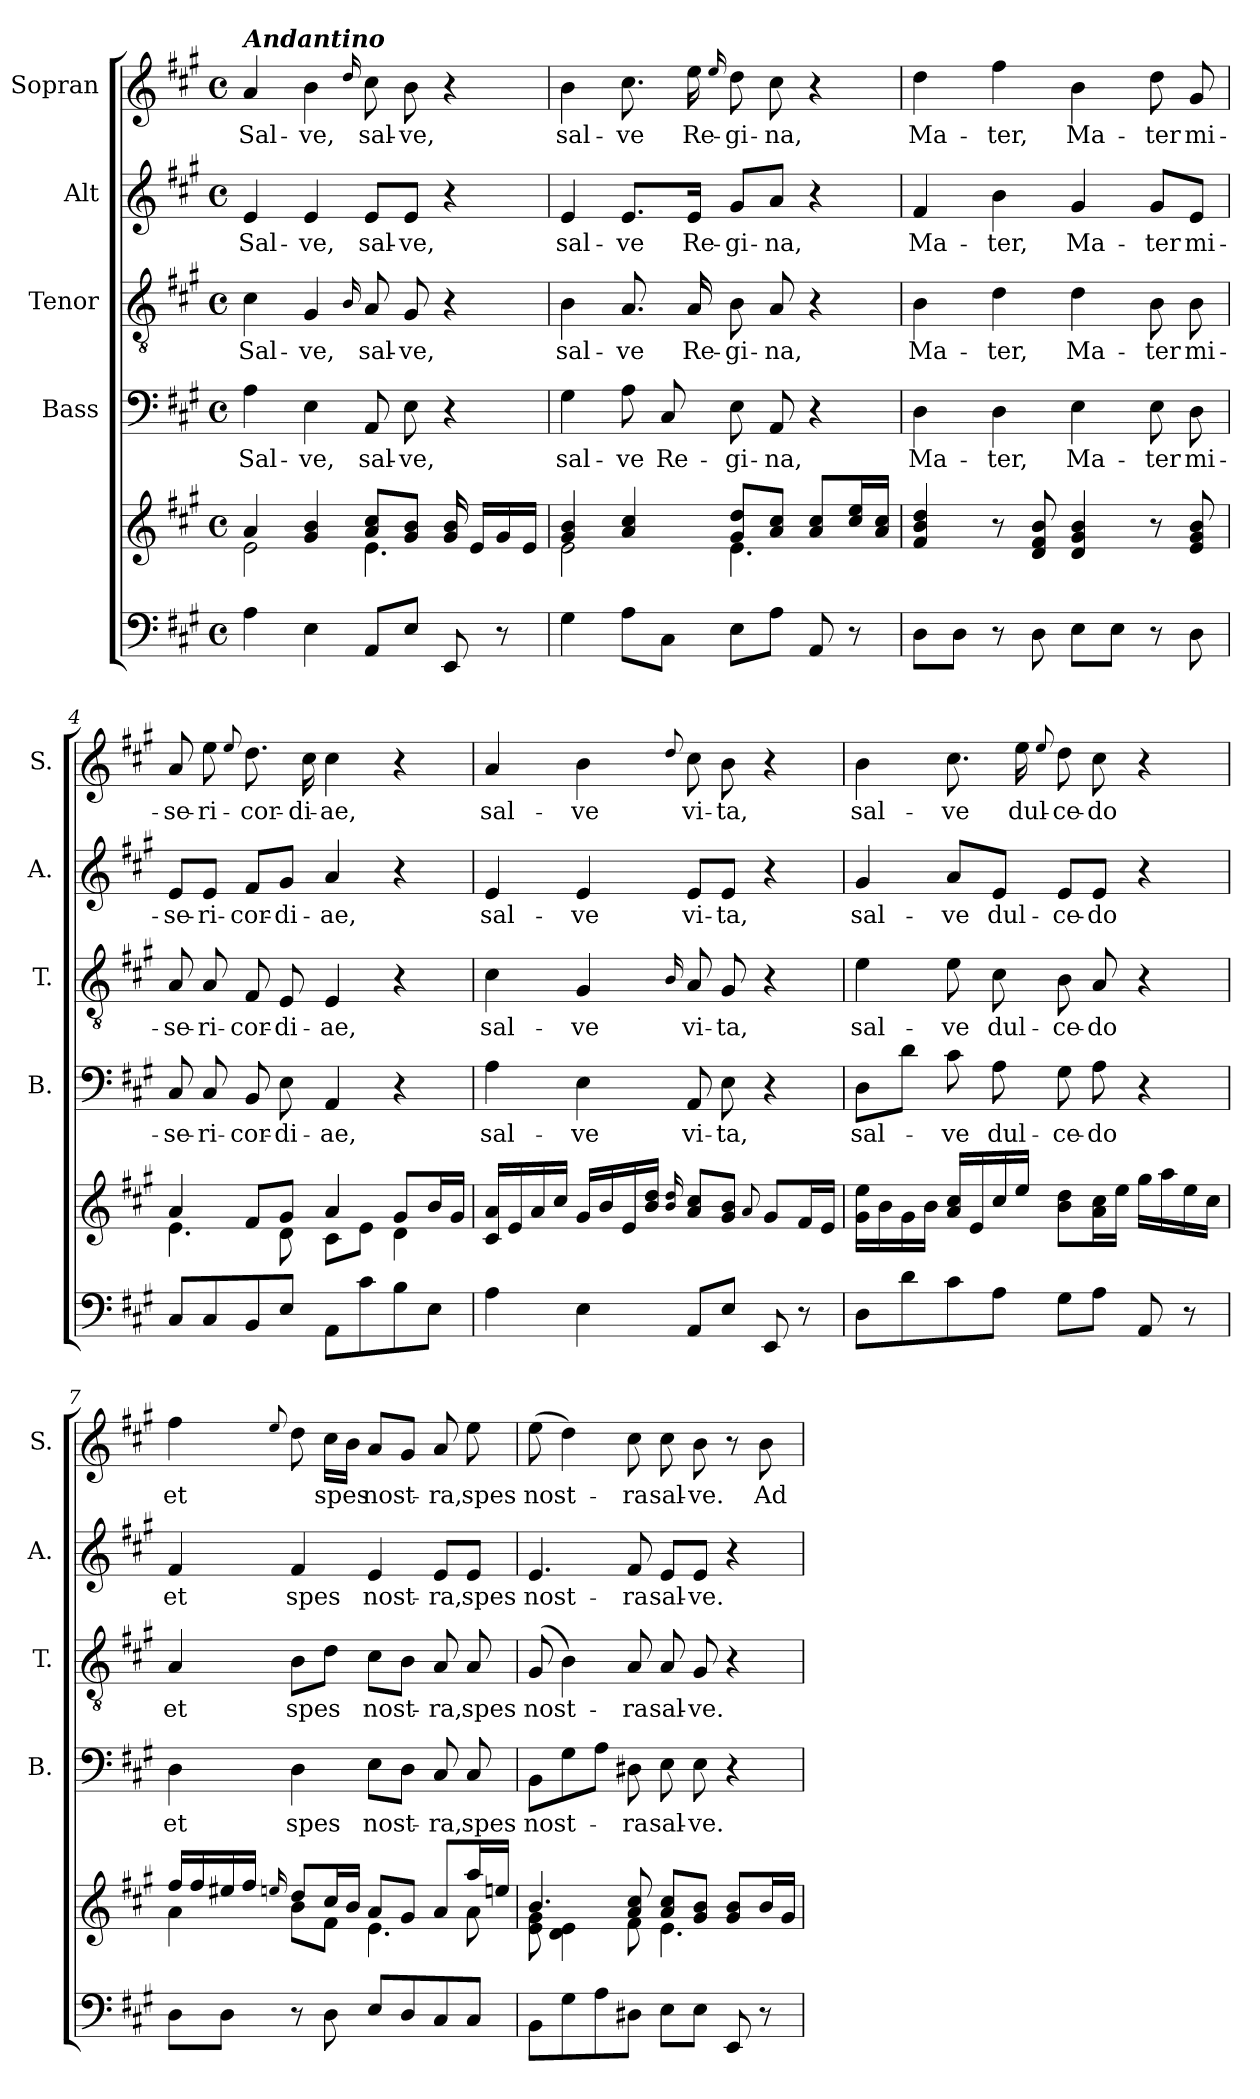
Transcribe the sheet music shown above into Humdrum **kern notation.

**kern	**kern	**kern	**text	**kern	**text	**kern	**text	**kern	**text
*part5	*part5	*part4	*part4	*part3	*part3	*part2	*part2	*part1	*part1
*staff6	*staff5	*staff4	*staff4	*staff3	*staff3	*staff2	*staff2	*staff1	*staff1
*	*	*I"Bass	*	*I"Tenor	*	*I"Alt	*	*I"Sopran	*
*	*	*I'B.	*	*I'T.	*	*I'A.	*	*I'S.	*
*clefF4	*clefG2	*clefF4	*	*clefGv2	*	*clefG2	*	*clefG2	*
*k[f#c#g#]	*k[f#c#g#]	*k[f#c#g#]	*	*k[f#c#g#]	*	*k[f#c#g#]	*	*k[f#c#g#]	*
*A:	*A:	*A:	*	*A:	*	*A:	*	*A:	*
*M4/4	*M4/4	*M4/4	*	*M4/4	*	*M4/4	*	*M4/4	*
*met(c)	*met(c)	*met(c)	*	*met(c)	*	*met(c)	*	*met(c)	*
=1	=1	=1	=1	=1	=1	=1	=1	=1	=1
*	*^	*	*	*	*	*	*	*	*
!	!	!	!	!	!	!	!	!	!LO:TX:a:Bi:t=Andantino	!
!	!	!	!	!LO:LY:b	!	!LO:LY:b	!	!LO:LY:b	!	!LO:LY:b
4A\	4a/	2e\	4A\	Sal-	4c#\	Sal-	4e/	Sal-	4a/	Sal-
!	!	!	!	!LO:LY:b	!	!LO:LY:b	!	!LO:LY:b	!	!LO:LY:b
4E\	4g#/ 4b/	.	4E\	-ve,	4G#/	-ve,	4e/	-ve,	4b\	-ve,
.	.	.	.	.	16qqB/	.	.	.	16qqdd/	.
!	!	!	!	!LO:LY:b	!	!LO:LY:b	!	!LO:LY:b	!	!LO:LY:b
8AA/L	8a/ 8cc#/L	4.e\	8AA/	sal-	8A/	sal-	8e/L	sal-	8cc#\	sal-
!	!	!	!	!LO:LY:b	!	!LO:LY:b	!	!LO:LY:b	!	!LO:LY:b
8E/J	8g#/ 8b/J	.	8E\	-ve,	8G#/	-ve,	8e/J	-ve,	8b\	-ve,
8EE/	16g#/ 16b/	.	4r	.	4r	.	4r	.	4r	.
.	16e/LL	.	.	.	.	.	.	.	.	.
8r	16g#/	8ryy	.	.	.	.	.	.	.	.
.	16e/JJ	.	.	.	.	.	.	.	.	.
=2	=2	=2	=2	=2	=2	=2	=2	=2	=2	=2
!	!	!	!	!LO:LY:b	!	!LO:LY:b	!	!LO:LY:b	!	!LO:LY:b
4G#\	4g#/ 4b/	2e\	4G#\	sal-	4B\	sal-	4e/	sal-	4b\	sal-
!	!	!	!	!LO:LY:b	!	!LO:LY:b	!	!LO:LY:b	!	!LO:LY:b
8A\L	4a/ 4cc#/	.	8A\	-ve	8.A/	-ve	8.e/L	-ve	8.cc#\	-ve
!	!	!	!	!LO:LY:b	!	!	!	!	!	!
8C#\J	.	.	8C#/	Re-	.	.	.	.	.	.
!	!	!	!	!	!	!LO:LY:b	!	!LO:LY:b	!	!LO:LY:b
.	.	.	.	.	16A/	Re-	16e/Jk	Re-	16ee\	Re-
.	.	.	.	.	.	.	.	.	16qqee/	.
!	!	!	!	!LO:LY:b	!	!LO:LY:b	!	!LO:LY:b	!	!LO:LY:b
8E\L	8g#/ 8dd/L	4.e\	8E\	-gi-	8B\	-gi-	8g#/L	-gi-	8dd\	-gi-
!	!	!	!	!LO:LY:b	!	!LO:LY:b	!	!LO:LY:b	!	!LO:LY:b
8A\J	8a/ 8cc#/J	.	8AA/	-na,	8A/	-na,	8a/J	-na,	8cc#\	-na,
8AA/	8a/ 8cc#/L	.	4r	.	4r	.	4r	.	4r	.
8r	16cc#/ 16ee/L	8ryy	.	.	.	.	.	.	.	.
.	16a/ 16cc#/JJ	.	.	.	.	.	.	.	.	.
*	*v	*v	*	*	*	*	*	*	*	*
=3	=3	=3	=3	=3	=3	=3	=3	=3	=3
!	!	!	!LO:LY:b	!	!LO:LY:b	!	!LO:LY:b	!	!LO:LY:b
8D\L	4f#/ 4b/ 4dd/	4D\	Ma-	4B\	Ma-	4f#/	Ma-	4dd\	Ma-
8D\J	.	.	.	.	.	.	.	.	.
!	!	!	!LO:LY:b	!	!LO:LY:b	!	!LO:LY:b	!	!LO:LY:b
8r	8r	4D\	-ter,	4d\	-ter,	4b\	-ter,	4ff#\	-ter,
8D\	8d/ 8f#/ 8b/	.	.	.	.	.	.	.	.
!	!	!	!LO:LY:b	!	!LO:LY:b	!	!LO:LY:b	!	!LO:LY:b
8E\L	4d/ 4g#/ 4b/	4E\	Ma-	4d\	Ma-	4g#/	Ma-	4b\	Ma-
8E\J	.	.	.	.	.	.	.	.	.
!	!	!	!LO:LY:b	!	!LO:LY:b	!	!LO:LY:b	!	!LO:LY:b
8r	8r	8E\	-ter	8B\	-ter	8g#/L	-ter	8dd\	-ter
!	!	!	!LO:LY:b	!	!LO:LY:b	!	!LO:LY:b	!	!LO:LY:b
8D\	8e/ 8g#/ 8b/	8D\	mi-	8B\	mi-	8e/J	mi-	8g#/	mi-
!!LO:LB:g=z
=4	=4	=4	=4	=4	=4	=4	=4	=4	=4
*	*^	*	*	*	*	*	*	*	*
!	!	!	!	!LO:LY:b	!	!LO:LY:b	!	!LO:LY:b	!	!LO:LY:b
8C#/L	4a/	4.e\	8C#/	-se-	8A/	-se-	8e/L	-se-	8a/	-se-
!	!	!	!	!LO:LY:b	!	!LO:LY:b	!	!LO:LY:b	!	!LO:LY:b
8C#/	.	.	8C#/	-ri-	8A/	-ri-	8e/J	-ri-	8ee\	-ri-
.	.	.	.	.	.	.	.	.	8qqee/	.
!	!	!	!	!LO:LY:b	!	!LO:LY:b	!	!LO:LY:b	!	!LO:LY:b
8BB/	8f#/L	.	8BB/	-cor-	8F#/	-cor-	8f#/L	-cor-	8.dd\	-cor-
!	!	!	!	!LO:LY:b	!	!LO:LY:b	!	!LO:LY:b	!	!
8E/J	8g#/J	8d\	8E\	-di-	8E/	-di-	8g#/J	-di-	.	.
!	!	!	!	!	!	!	!	!	!	!LO:LY:b
.	.	.	.	.	.	.	.	.	16cc#\	-di-
!	!	!	!	!LO:LY:b	!	!LO:LY:b	!	!LO:LY:b	!	!LO:LY:b
8AA\L	4a/	8c#\L	4AA/	-ae,	4E/	-ae,	4a/	-ae,	4cc#\	-ae,
8c#\	.	8e\J	.	.	.	.	.	.	.	.
8B\	8g#/L	4d\	4r	.	4r	.	4r	.	4r	.
8E\J	16b/L	.	.	.	.	.	.	.	.	.
.	16g#/JJ	.	.	.	.	.	.	.	.	.
*	*v	*v	*	*	*	*	*	*	*	*
=5	=5	=5	=5	=5	=5	=5	=5	=5	=5
!	!	!	!LO:LY:b	!	!LO:LY:b	!	!LO:LY:b	!	!LO:LY:b
4A\	16c#/ 16a/LL	4A\	sal-	4c#\	sal-	4e/	sal-	4a/	sal-
.	16e/	.	.	.	.	.	.	.	.
.	16a/	.	.	.	.	.	.	.	.
.	16cc#/JJ	.	.	.	.	.	.	.	.
!	!	!	!LO:LY:b	!	!LO:LY:b	!	!LO:LY:b	!	!LO:LY:b
4E\	16g#/LL	4E\	-ve	4G#/	-ve	4e/	-ve	4b\	-ve
.	16b/	.	.	.	.	.	.	.	.
.	16e/	.	.	.	.	.	.	.	.
.	16b/ 16dd/JJ	.	.	.	.	.	.	.	.
.	16qqb/ 16qqdd/	.	.	16qqB/	.	.	.	8qqdd/	.
!	!	!	!LO:LY:b	!	!LO:LY:b	!	!LO:LY:b	!	!LO:LY:b
8AA/L	8a/ 8cc#/L	8AA/	vi-	8A/	vi-	8e/L	vi-	8cc#\	vi-
!	!	!	!LO:LY:b	!	!LO:LY:b	!	!LO:LY:b	!	!LO:LY:b
8E/J	8g#/ 8b/J	8E\	-ta,	8G#/	-ta,	8e/J	-ta,	8b\	-ta,
.	8qqa/	.	.	.	.	.	.	.	.
8EE/	8g#/L	4r	.	4r	.	4r	.	4r	.
8r	16f#/L	.	.	.	.	.	.	.	.
.	16e/JJ	.	.	.	.	.	.	.	.
!!LO:PB:g=z
=6	=6	=6	=6	=6	=6	=6	=6	=6	=6
!	!	!	!LO:LY:b	!	!LO:LY:b	!	!LO:LY:b	!	!LO:LY:b
8D\L	16g#\ 16ee\LL	8D\L	sal-	4e\	sal-	4g#/	sal-	4b\	sal-
.	16b\	.	.	.	.	.	.	.	.
8d\	16g#\	8d\J	.	.	.	.	.	.	.
.	16b\JJ	.	.	.	.	.	.	.	.
!	!	!	!LO:LY:b	!	!LO:LY:b	!	!LO:LY:b	!	!LO:LY:b
8c#\	16a/ 16cc#/LL	8c#\	-ve	8e\	-ve	8a/L	-ve	8.cc#\	-ve
.	16e/	.	.	.	.	.	.	.	.
!	!	!	!LO:LY:b	!	!LO:LY:b	!	!LO:LY:b	!	!
8A\J	16cc#/	8A\	dul-	8c#\	dul-	8e/J	dul-	.	.
!	!	!	!	!	!	!	!	!	!LO:LY:b
.	16ee/JJ	.	.	.	.	.	.	16ee\	dul-
.	.	.	.	.	.	.	.	8qqee/	.
!	!	!	!LO:LY:b	!	!LO:LY:b	!	!LO:LY:b	!	!LO:LY:b
8G#\L	8b\ 8dd\L	8G#\	-ce-	8B\	-ce-	8e/L	-ce-	8dd\	-ce-
!	!	!	!LO:LY:b	!	!LO:LY:b	!	!LO:LY:b	!	!LO:LY:b
8A\J	16a\ 16cc#\L	8A\	-do	8A/	-do	8e/J	-do	8cc#\	-do
.	16ee\JJ	.	.	.	.	.	.	.	.
8AA/	16gg#\LL	4r	.	4r	.	4r	.	4r	.
.	16aa\	.	.	.	.	.	.	.	.
8r	16ee\	.	.	.	.	.	.	.	.
.	16cc#\JJ	.	.	.	.	.	.	.	.
=7	=7	=7	=7	=7	=7	=7	=7	=7	=7
*	*^	*	*	*	*	*	*	*	*
!	!	!	!	!LO:LY:b	!	!LO:LY:b	!	!LO:LY:b	!	!LO:LY:b
8D\L	16ff#/LL	4a\	4D\	et	4A/	et	4f#/	et	4ff#\	et
.	16ff#/	.	.	.	.	.	.	.	.	.
8D\J	16ee#X/	.	.	.	.	.	.	.	.	.
.	16ff#/JJ	.	.	.	.	.	.	.	.	.
.	16qqeen/	.	.	.	.	.	.	.	8qqee/	.
!	!	!	!	!LO:LY:b	!	!LO:LY:b	!	!LO:LY:b	!	!
8r	8dd/L	8b\L	4D\	spes	8B\L	spes	4f#/	spes	8dd\	.
!	!	!	!	!	!	!	!	!	!	!LO:LY:b
8D\	16cc#/L	8f#\J	.	.	8d\J	.	.	.	16cc#\LL	spes
.	16b/JJ	.	.	.	.	.	.	.	16b\JJ	.
!	!	!	!	!LO:LY:b	!	!LO:LY:b	!	!LO:LY:b	!	!LO:LY:b
8E/L	8a/L	4.e\	8E\L	nost-	8c#\L	nost-	4e/	nost-	8a/L	nost-
8D/	8g#/J	.	8D\J	.	8B\J	.	.	.	8g#/J	.
!	!	!	!	!LO:LY:b	!	!LO:LY:b	!	!LO:LY:b	!	!LO:LY:b
8C#/	8a/L	.	8C#/	-ra,	8A/	-ra,	8e/L	-ra,	8a/	-ra,
!	!	!	!	!LO:LY:b	!	!LO:LY:b	!	!LO:LY:b	!	!LO:LY:b
8C#/J	16aa/L	8a\	8C#/	spes	8A/	spes	8e/J	spes	8ee\	spes
.	16ee/JJ	.	.	.	.	.	.	.	.	.
!!LO:LB:g=z
=8	=8	=8	=8	=8	=8	=8	=8	=8	=8	=8
!	!	!	!	!LO:LY:b	!	!LO:LY:b	!	!LO:LY:b	!	!LO:LY:b
8BB\L	4.b/	8e\ 8g#\	8BB\L	nost-	(8G#/	nost-	4.e/	nost-	(>8ee\	nost-
8G#\	.	4d\ 4e\	8G#\	.	4B\)	.	.	.	4dd\)	.
8A\	.	.	8A\J	.	.	.	.	.	.	.
!	!	!	!	!LO:LY:b	!	!LO:LY:b	!	!LO:LY:b	!	!LO:LY:b
8D#X\J	8a/ 8cc#/	8f#\	8D#X\	-ra	8A/	-ra	8f#/	-ra	8cc#\	-ra
!	!	!	!	!LO:LY:b	!	!LO:LY:b	!	!LO:LY:b	!	!LO:LY:b
8E\L	8a/ 8cc#/L	4.e\	8E\	sal-	8A/	sal-	8e/L	sal-	8cc#\	sal-
!	!	!	!	!LO:LY:b	!	!LO:LY:b	!	!LO:LY:b	!	!LO:LY:b
8E\J	8g#/ 8b/J	.	8E\	-ve.	8G#/	-ve.	8e/J	-ve.	8b\	-ve.
8EE/	8g#/ 8b/L	.	4r	.	4r	.	4r	.	8r	.
!	!	!	!	!	!	!	!	!	!	!LO:LY:b
8r	16b/L	8ryy	.	.	.	.	.	.	8b\	Ad
.	16g#/JJ	.	.	.	.	.	.	.	.	.
*	*v	*v	*	*	*	*	*	*	*	*
=	=	=	=	=	=	=	=	=	=
*-	*-	*-	*-	*-	*-	*-	*-	*-	*-
